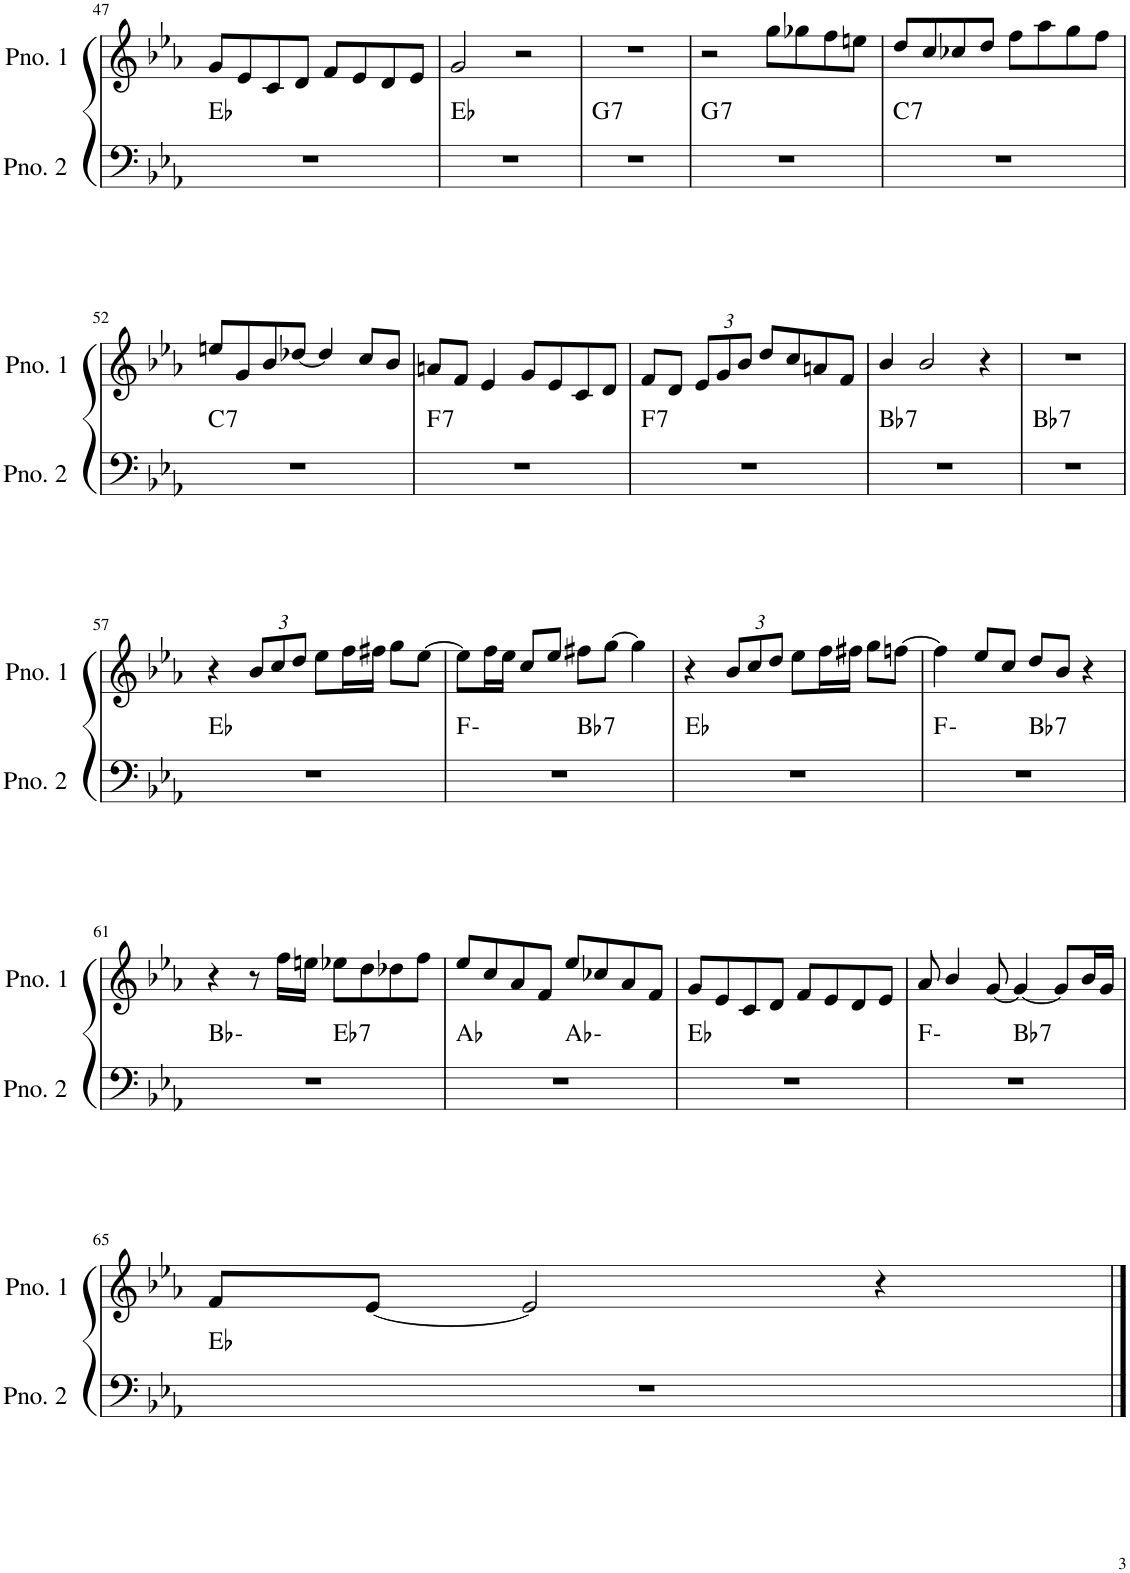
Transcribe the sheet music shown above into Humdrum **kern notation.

**kern	**harte	**kern
*part2	*part2	*part1
*staff2	*	*staff1
*I"ピアノ 2	*	*I"ピアノ 1
!!LO:PB:g=z
*clefF4	*	*clefG2
*k[b-e-a-]	*	*k[b-e-a-]
*M4/4	*	*M4/4
=47	=47	=47
1r	Eb:maj	8g/L
.	.	8e-/
.	.	8c/
.	.	8d/J
.	.	8f/L
.	.	8e-/
.	.	8d/
.	.	8e-/J
=48	=48	=48
1r	Eb:maj	2g/
.	.	2r
=49	=49	=49
!	!LO:H:kt=7	!
1r	G:7	1r
=50	=50	=50
!	!LO:H:kt=7	!
1r	G:7	2r
.	.	8gg\L
.	.	8gg-X\
.	.	8ff\
.	.	8een\J
=51	=51	=51
!	!LO:H:kt=7	!
1r	C:7	8dd/L
.	.	8cc/
.	.	8cc-X/
.	.	8dd/J
.	.	8ff\L
.	.	8aa-\
.	.	8gg\
.	.	8ff\J
!!LO:LB:g=z
=52	=52	=52
!	!LO:H:kt=7	!
1r	C:7	8een/L
.	.	8g/
.	.	8b-/
.	.	[8dd-X/J
.	.	4dd-/]
.	.	8cc/L
.	.	8b-/J
=53	=53	=53
!	!LO:H:kt=7	!
1r	F:7	8an/L
.	.	8f/J
.	.	4e-/
.	.	8g/L
.	.	8e-/
.	.	8c/
.	.	8d/J
=54	=54	=54
!	!LO:H:kt=7	!
1r	F:7	8f/L
.	.	8d/J
*	*	*Xbrackettup
.	.	12e-/L
.	.	12g/
.	.	12b-/J
.	.	8dd/L
.	.	8cc/
.	.	8an/
.	.	8f/J
=55	=55	=55
!	!LO:H:kt=7	!
1r	Bb:7	4b-/
.	.	2b-/
.	.	4r
=56	=56	=56
!	!LO:H:kt=7	!
1r	Bb:7	1r
!!LO:LB:g=z
=57	=57	=57
1r	Eb:maj	4r
.	.	12b-/L
.	.	12cc/
.	.	12dd/J
.	.	8ee-\L
.	.	16ff\L
.	.	16ff#X\JJ
.	.	8gg\L
.	.	[8ee-\J
=58	=58	=58
*^	*	*
1r	2ryy	F:min	8ee-\L]
.	.	.	16ff\L
.	.	.	16ee-\JJ
.	.	.	8cc/L
.	.	.	8ee-/J
!	!	!LO:H:kt=7	!
.	2ryy	Bb:7	8ff#X\L
.	.	.	[8gg\J
.	.	.	4gg\]
*v	*v	*	*
=59	=59	=59
1r	Eb:maj	4r
.	.	12b-/L
.	.	12cc/
.	.	12dd/J
.	.	8ee-\L
.	.	16ff\L
.	.	16ff#X\JJ
.	.	8gg\L
.	.	[8ffn\J
=60	=60	=60
*^	*	*
1r	2ryy	F:min	4ff\]
.	.	.	8ee-/L
.	.	.	8cc/J
!	!	!LO:H:kt=7	!
.	2ryy	Bb:7	8dd/L
.	.	.	8b-/J
.	.	.	4r
!!LO:LB:g=z
=61	=61	=61	=61
1r	2ryy	Bb:min	4r
.	.	.	8r
.	.	.	16ff\LL
.	.	.	16een\JJ
!	!	!LO:H:kt=7	!
.	2ryy	Eb:7	8ee-X\L
.	.	.	8dd\
.	.	.	8dd-X\
.	.	.	8ff\J
=62	=62	=62	=62
1r	2ryy	Ab:maj	8ee-/L
.	.	.	8cc/
.	.	.	8a-/
.	.	.	8f/J
.	2ryy	Ab:min	8ee-/L
.	.	.	8cc-X/
.	.	.	8a-/
.	.	.	8f/J
*v	*v	*	*
=63	=63	=63
1r	Eb:maj	8g/L
.	.	8e-/
.	.	8c/
.	.	8d/J
.	.	8f/L
.	.	8e-/
.	.	8d/
.	.	8e-/J
=64	=64	=64
*^	*	*
1r	2ryy	F:min	8a-/
.	.	.	4b-/
.	.	.	[8g/
!	!	!LO:H:kt=7	!
.	2ryy	Bb:7	4g/_
.	.	.	8g/L]
.	.	.	16b-/L
.	.	.	16g/JJ
*v	*v	*	*
!!LO:LB:g=z
=65	=65	=65
1r	Eb:maj	8f/L
.	.	[8e-/J
.	.	2e-/]
.	.	4r
==	==	==
*-	*-	*-
